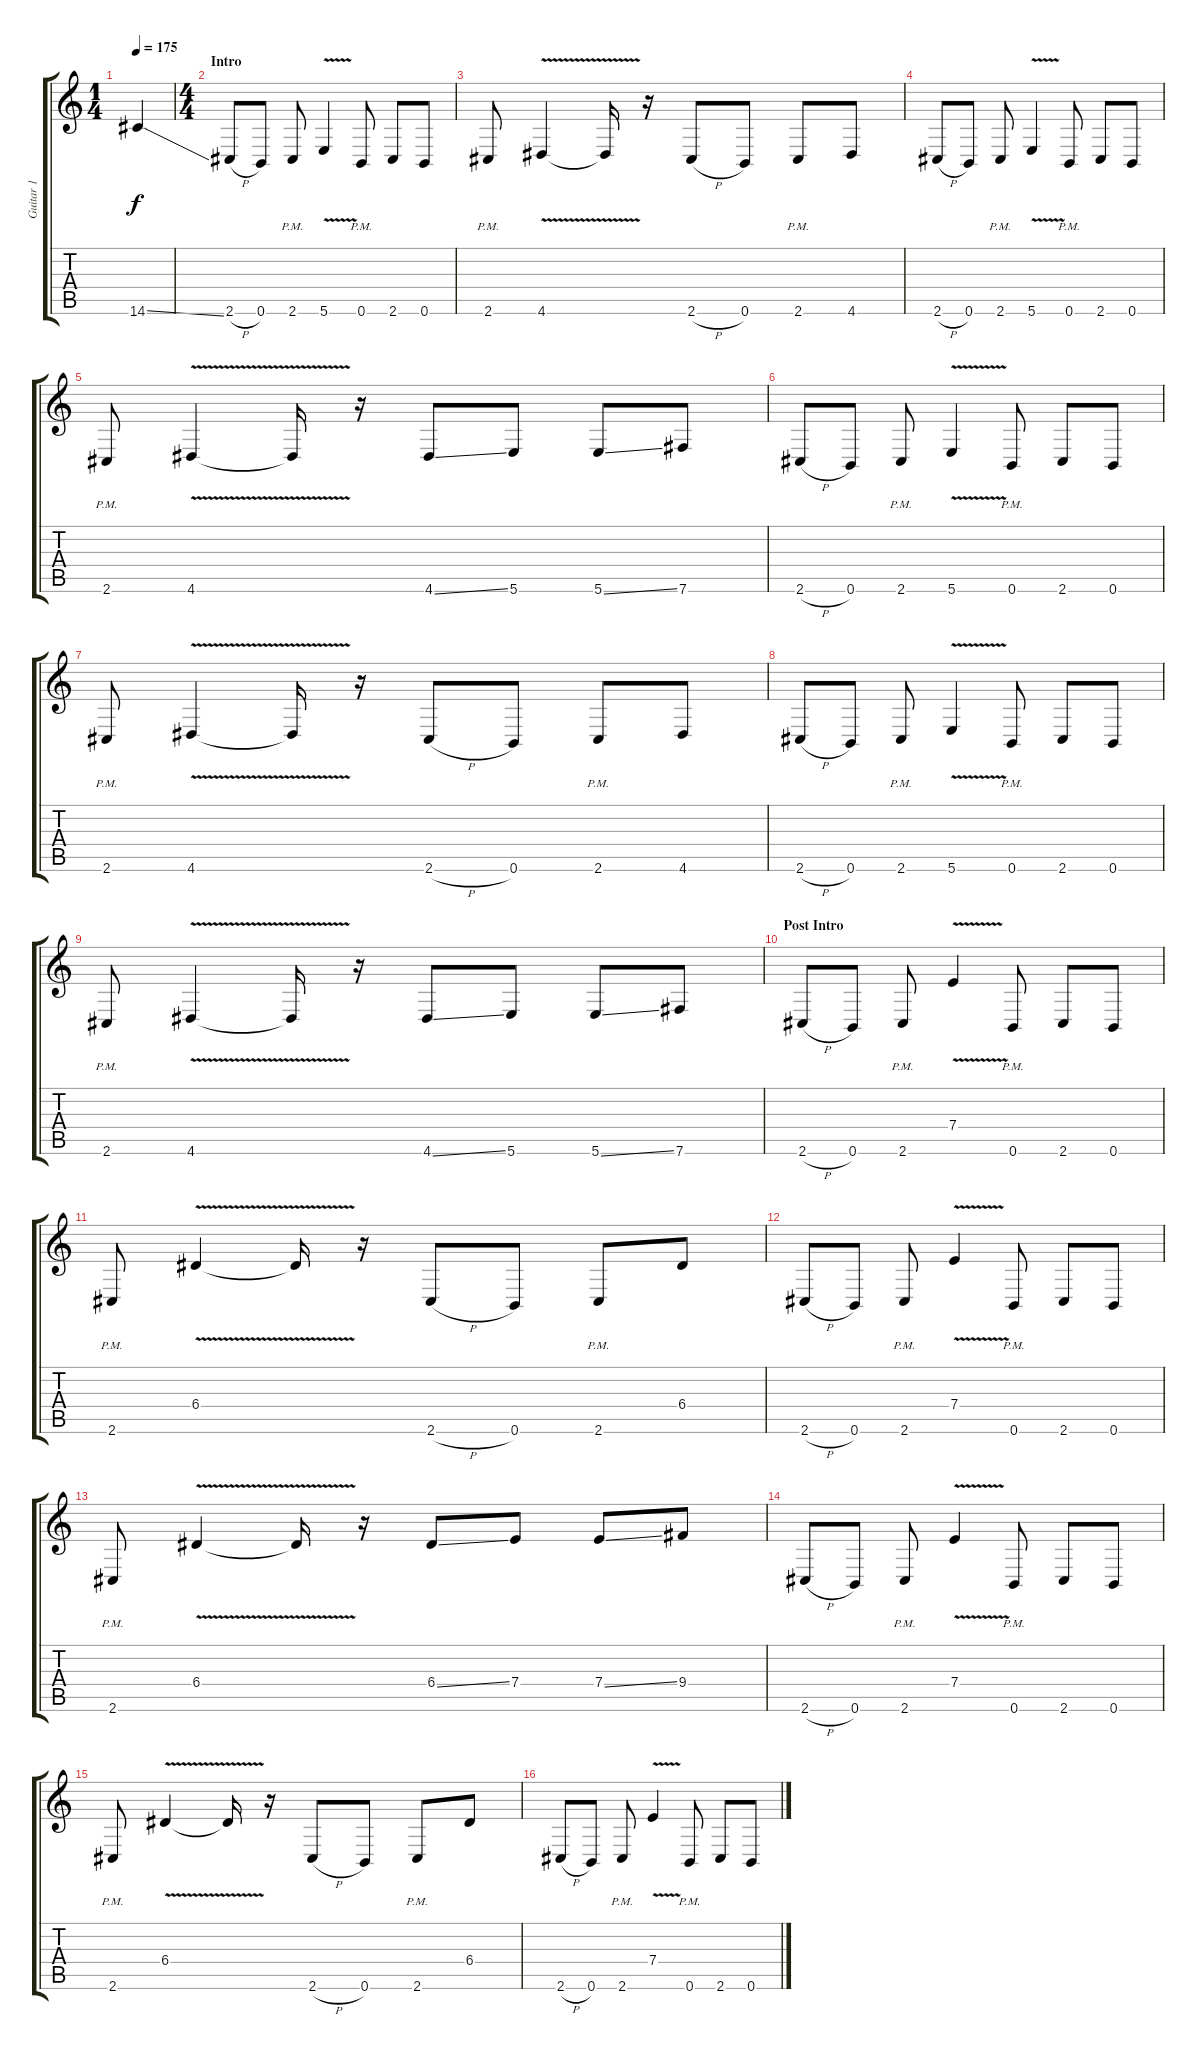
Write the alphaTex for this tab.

\track ("Guitar 1" "Guitar 1") {instrument overdrivenguitar}
\staff {score tabs}
\tuning (B3 Gb3 D3 A2 E2 B1) {hide}
\ts (1 4)
\tempo 175
\clef g2
\ks c
14.6{ss}.4{dy f instrument overdrivenguitar} |
\ts (4 4)
\section ("" "Intro")
2.6{h}.8 0.6.8 2.6{pm}.8 5.6{v}.4 0.6{pm}.8 2.6.8 0.6.8 |
2.6{pm}.8 4.6{v}.4 4.6{t}.16 r.16 2.6{h}.8 0.6.8 2.6{pm}.8 4.6.8 |
2.6{h}.8 0.6.8 2.6{pm}.8 5.6{v}.4 0.6{pm}.8 2.6.8 0.6.8 |
2.6{pm}.8 4.6{v}.4 4.6{t}.16 r.16 4.6{ss}.8 5.6.8 5.6{ss}.8 7.6.8 |
2.6{h}.8 0.6.8 2.6{pm}.8 5.6{v}.4 0.6{pm}.8 2.6.8 0.6.8 |
2.6{pm}.8 4.6{v}.4 4.6{t}.16 r.16 2.6{h}.8 0.6.8 2.6{pm}.8 4.6.8 |
2.6{h}.8 0.6.8 2.6{pm}.8 5.6{v}.4 0.6{pm}.8 2.6.8 0.6.8 |
2.6{pm}.8 4.6{v}.4 4.6{t}.16 r.16 4.6{ss}.8 5.6.8 5.6{ss}.8 7.6.8 |
\section ("" "Post Intro")
2.6{h}.8 0.6.8 2.6{pm}.8 7.4{v}.4 0.6{pm}.8 2.6.8 0.6.8 |
2.6{pm}.8 6.4{v}.4 6.4{t}.16 r.16 2.6{h}.8 0.6.8 2.6{pm}.8 6.4.8 |
2.6{h}.8 0.6.8 2.6{pm}.8 7.4{v}.4 0.6{pm}.8 2.6.8 0.6.8 |
2.6{pm}.8 6.4{v}.4 6.4{t}.16 r.16 6.4{ss}.8 7.4.8 7.4{ss}.8 9.4.8 |
2.6{h}.8 0.6.8 2.6{pm}.8 7.4{v}.4 0.6{pm}.8 2.6.8 0.6.8 |
2.6{pm}.8 6.4{v}.4 6.4{t}.16 r.16 2.6{h}.8 0.6.8 2.6{pm}.8 6.4.8 |
2.6{h}.8 0.6.8 2.6{pm}.8 7.4{v}.4 0.6{pm}.8 2.6.8 0.6.8
